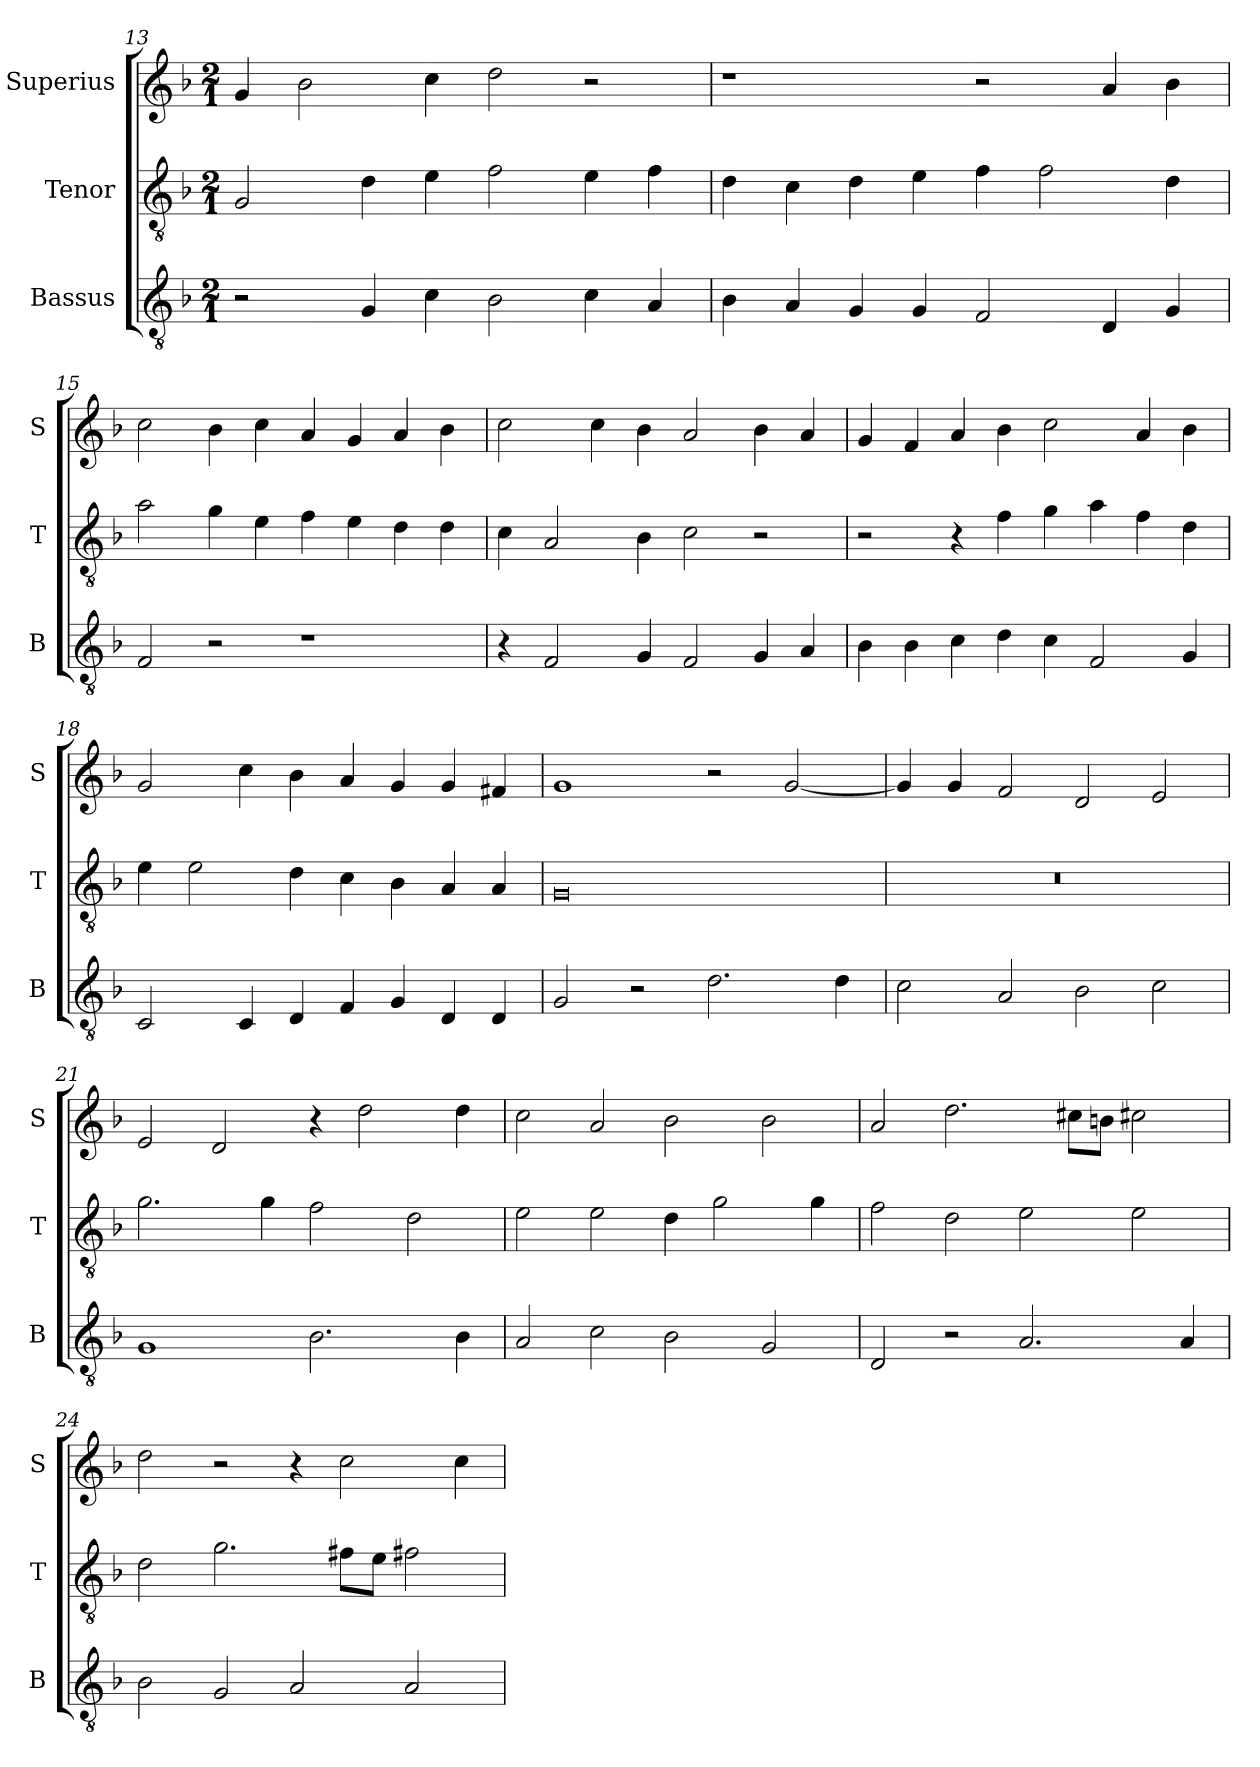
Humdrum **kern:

**kern	**kern	**kern
*part3	*part2	*part1
*staff3	*staff2	*staff1
*I"Bassus	*I"Tenor	*I"Superius
*I'B	*I'T	*I'S
*clefGv2	*clefGv2	*clefG2
*k[b-]	*k[b-]	*k[b-]
*F:	*F:	*F:
*M2/1	*M2/1	*M2/1
=13	=13	=13
2r	2G	4g
.	.	2b-
4G	4d	.
4c	4e	4cc
2B-	2f	2dd
4c	4e	2r
4A	4f	.
=14	=14	=14
4B-	4d	1r
4A	4c	.
4G	4d	.
4G	4e	.
2F	4f	2r
.	2f	.
4D	.	4a
4G	4d	4b-
=15	=15	=15
2F	2a	2cc
2r	4g	4b-
.	4e	4cc
1r	4f	4a
.	4e	4g
.	4d	4a
.	4d	4b-
=16	=16	=16
4r	4c	2cc
2F	2A	.
.	.	4cc
4G	4B-	4b-
2F	2c	2a
4G	2r	4b-
4A	.	4a
=17	=17	=17
4B-	2r	4g
4B-	.	4f
4c	4r	4a
4d	4f	4b-
4c	4g	2cc
2F	4a	.
.	4f	4a
4G	4d	4b-
=18	=18	=18
2C	4e	2g
.	2e	.
4C	.	4cc
4D	4d	4b-
4F	4c	4a
4G	4B-	4g
4D	4A	4g
4D	4A	4f#X
=19	=19	=19
2G	0G	1g
2r	.	.
2.d	.	2r
.	.	[2g
4d	.	.
=20	=20	=20
2c	0r	4g]
.	.	4g
2A	.	2f
2B-	.	2d
2c	.	2e
=21	=21	=21
1G	2.g	2e
.	.	2d
.	4g	.
2.B-	2f	4r
.	.	2dd
.	2d	.
4B-	.	4dd
=22	=22	=22
2A	2e	2cc
2c	2e	2a
2B-	4d	2b-
.	2g	.
2G	.	2b-
.	4g	.
=23	=23	=23
2D	2f	2a
2r	2d	2.dd
2.A	2e	.
.	.	8cc#XL
.	.	8bnJ
.	2e	2cc#X
4A	.	.
=24	=24	=24
2B-	2d	2dd
2G	2.g	2r
2A	.	4r
.	8f#XL	2cc
.	8eJ	.
2A	2f#X	.
.	.	4cc
=	=	=
*-	*-	*-
